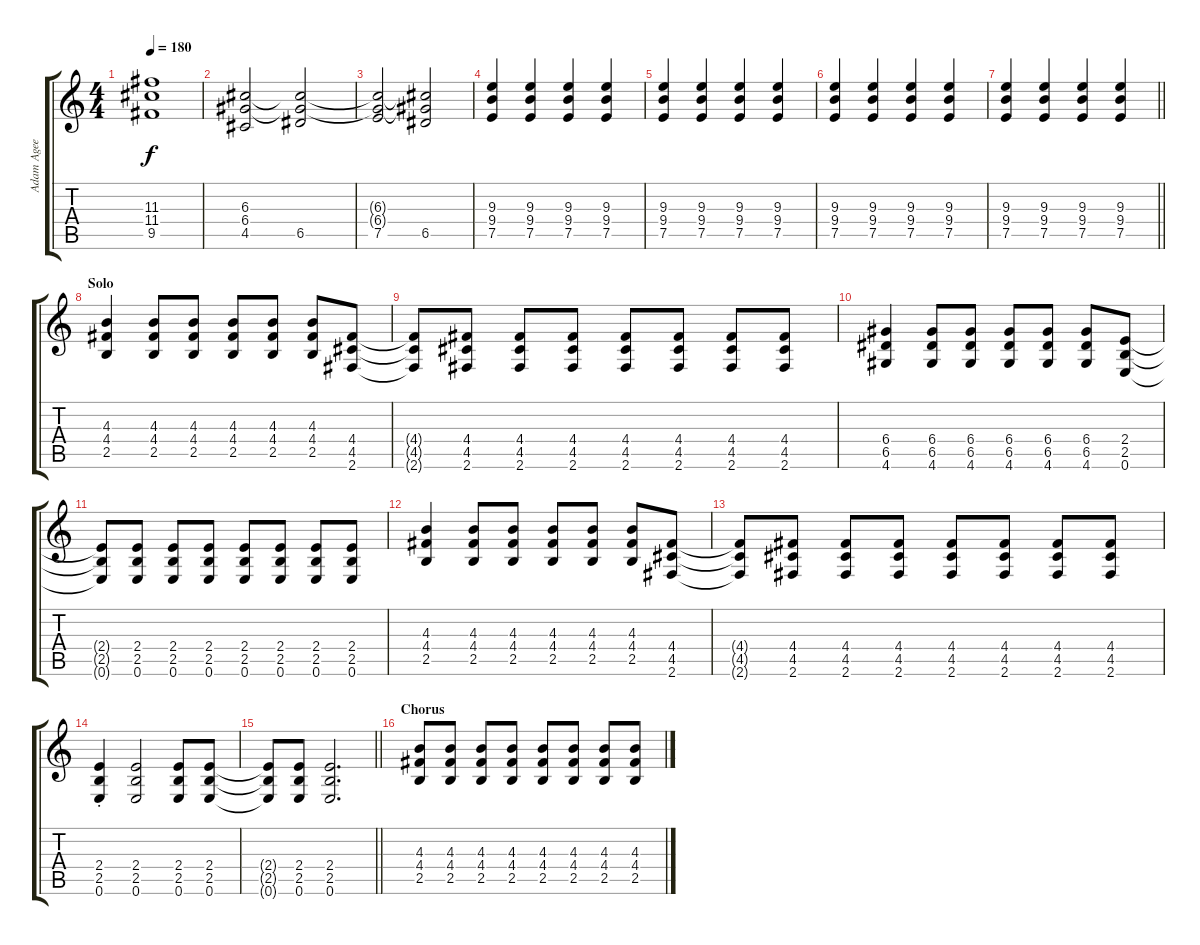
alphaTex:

\track ("Adam Agee" "Adam Agee") {instrument distortionguitar}
\staff {score tabs}
\tuning (E4 B3 G3 D3 A2 E2) {hide}
\ts (4 4)
\tempo 180
\clef g2
\ks c
(11.3{t} 11.4{t} 9.5{t}).1{dy f} |
(6.3 6.4 4.5).2 (6.3{t} 6.4{t} 6.5).2 |
(6.3{t} 6.4{t} 7.5).2 (6.3{t} 6.4{t} 6.5).2 |
(9.3 9.4 7.5).4 (9.3 9.4 7.5).4 (9.3 9.4 7.5).4 (9.3 9.4 7.5).4 |
(9.3 9.4 7.5).4 (9.3 9.4 7.5).4 (9.3 9.4 7.5).4 (9.3 9.4 7.5).4 |
(9.3 9.4 7.5).4 (9.3 9.4 7.5).4 (9.3 9.4 7.5).4 (9.3 9.4 7.5).4 |
\barLineRight lightlight
(9.3 9.4 7.5).4 (9.3 9.4 7.5).4 (9.3 9.4 7.5).4 (9.3 9.4 7.5).4 |
\section ("" "Solo")
(4.3 4.4 2.5).4 (4.3 4.4 2.5).8 (4.3 4.4 2.5).8 (4.3 4.4 2.5).8 (4.3 4.4 2.5).8 (4.3 4.4 2.5).8 (4.4 4.5 2.6).8 |
(4.4{t} 4.5{t} 2.6{t}).8 (4.4 4.5 2.6).8 (4.4 4.5 2.6).8 (4.4 4.5 2.6).8 (4.4 4.5 2.6).8 (4.4 4.5 2.6).8 (4.4 4.5 2.6).8 (4.4 4.5 2.6).8 |
(6.4 6.5 4.6).4 (6.4 6.5 4.6).8 (6.4 6.5 4.6).8 (6.4 6.5 4.6).8 (6.4 6.5 4.6).8 (6.4 6.5 4.6).8 (2.4 2.5 0.6).8 |
(2.4{t} 2.5{t} 0.6{t}).8 (2.4 2.5 0.6).8 (2.4 2.5 0.6).8 (2.4 2.5 0.6).8 (2.4 2.5 0.6).8 (2.4 2.5 0.6).8 (2.4 2.5 0.6).8 (2.4 2.5 0.6).8 |
(4.3 4.4 2.5).4 (4.3 4.4 2.5).8 (4.3 4.4 2.5).8 (4.3 4.4 2.5).8 (4.3 4.4 2.5).8 (4.3 4.4 2.5).8 (4.4 4.5 2.6).8 |
(4.4{t} 4.5{t} 2.6{t}).8 (4.4 4.5 2.6).8 (4.4 4.5 2.6).8 (4.4 4.5 2.6).8 (4.4 4.5 2.6).8 (4.4 4.5 2.6).8 (4.4 4.5 2.6).8 (4.4 4.5 2.6).8 |
(2.4{st} 2.5{st} 0.6{st}).4 (2.4 2.5 0.6).2 (2.4 2.5 0.6).8 (2.4 2.5 0.6).8 |
\barLineRight lightlight
(2.4{t} 2.5{t} 0.6{t}).8 (2.4 2.5 0.6).8 (2.4 2.5 0.6).2{d} |
\section ("" "Chorus")
(4.3 4.4 2.5).8 (4.3 4.4 2.5).8 (4.3 4.4 2.5).8 (4.3 4.4 2.5).8 (4.3 4.4 2.5).8 (4.3 4.4 2.5).8 (4.3 4.4 2.5).8 (4.3 4.4 2.5).8
